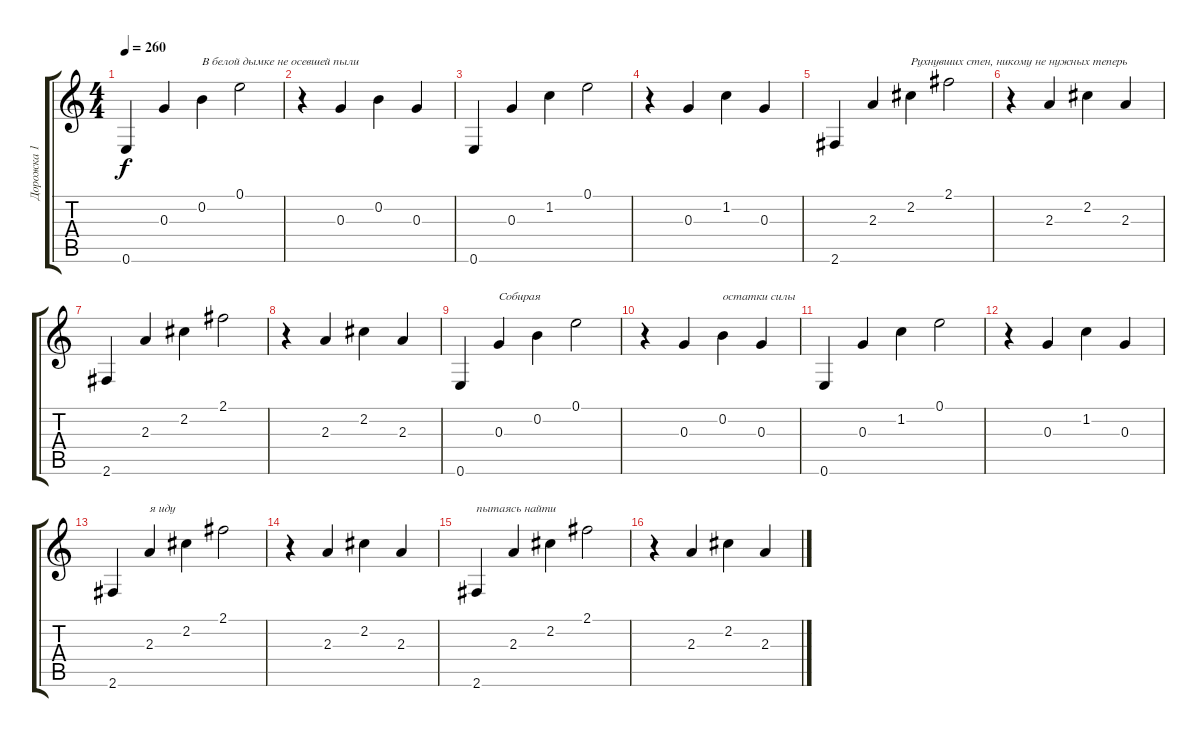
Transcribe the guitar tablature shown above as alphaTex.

\track ("Дорожка 1" "Дорожка 1") {instrument acousticguitarsteel}
\staff {score tabs}
\tuning (E4 B3 G3 D3 A2 E2) {hide}
\ts (4 4)
\tempo 260
\clef g2
\ks c
0.6.4{dy f instrument acousticguitarsteel} 0.3.4 0.2.4{txt "В белой дымке не осевшей пыли"} 0.1.2 |
r.4 0.3.4 0.2.4 0.3.4 |
0.6.4 0.3.4 1.2.4 0.1.2 |
r.4 0.3.4 1.2.4 0.3.4 |
2.6.4 2.3.4 2.2.4{txt "Рухнувших стен, никому не нужных теперь"} 2.1.2 |
r.4 2.3.4 2.2.4 2.3.4 |
2.6.4 2.3.4 2.2.4 2.1.2 |
r.4 2.3.4 2.2.4 2.3.4 |
0.6.4 0.3.4{txt "Собирая"} 0.2.4 0.1.2 |
r.4 0.3.4 0.2.4{txt "остатки силы"} 0.3.4 |
0.6.4 0.3.4 1.2.4 0.1.2 |
r.4 0.3.4 1.2.4 0.3.4 |
2.6.4 2.3.4{txt "я иду"} 2.2.4 2.1.2 |
r.4 2.3.4 2.2.4 2.3.4 |
2.6.4{txt "пытаясь найти"} 2.3.4 2.2.4 2.1.2 |
r.4 2.3.4 2.2.4 2.3.4
